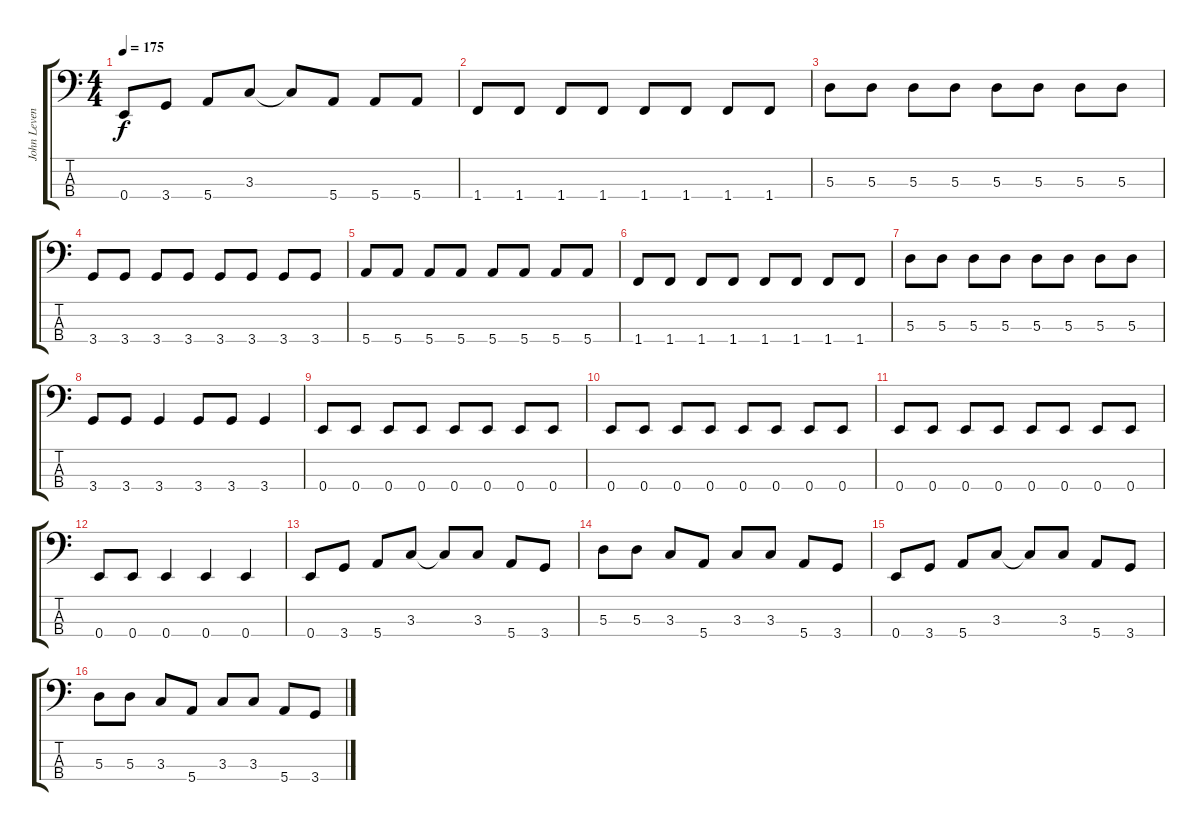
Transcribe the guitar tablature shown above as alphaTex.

\track ("John Leven" "John Leven") {instrument electricbassfinger}
\staff {score tabs}
\tuning (G2 D2 A1 E1) {hide}
\ts (4 4)
\tempo 175
\clef f4
\ks c
0.4.8{dy f} 3.4.8 5.4.8 3.3.8 3.3{t}.8 5.4.8 5.4.8 5.4.8 |
1.4.8 1.4.8 1.4.8 1.4.8 1.4.8 1.4.8 1.4.8 1.4.8 |
5.3.8 5.3.8 5.3.8 5.3.8 5.3.8 5.3.8 5.3.8 5.3.8 |
3.4.8 3.4.8 3.4.8 3.4.8 3.4.8 3.4.8 3.4.8 3.4.8 |
5.4.8 5.4.8 5.4.8 5.4.8 5.4.8 5.4.8 5.4.8 5.4.8 |
1.4.8 1.4.8 1.4.8 1.4.8 1.4.8 1.4.8 1.4.8 1.4.8 |
5.3.8 5.3.8 5.3.8 5.3.8 5.3.8 5.3.8 5.3.8 5.3.8 |
3.4.8 3.4.8 3.4.4 3.4.8 3.4.8 3.4.4 |
0.4.8 0.4.8 0.4.8 0.4.8 0.4.8 0.4.8 0.4.8 0.4.8 |
0.4.8 0.4.8 0.4.8 0.4.8 0.4.8 0.4.8 0.4.8 0.4.8 |
0.4.8 0.4.8 0.4.8 0.4.8 0.4.8 0.4.8 0.4.8 0.4.8 |
0.4.8 0.4.8 0.4.4 0.4.4 0.4.4 |
0.4.8 3.4.8 5.4.8 3.3.8 3.3{t}.8 3.3.8 5.4.8 3.4.8 |
5.3.8 5.3.8 3.3.8 5.4.8 3.3.8 3.3.8 5.4.8 3.4.8 |
0.4.8 3.4.8 5.4.8 3.3.8 3.3{t}.8 3.3.8 5.4.8 3.4.8 |
5.3.8 5.3.8 3.3.8 5.4.8 3.3.8 3.3.8 5.4.8 3.4.8
